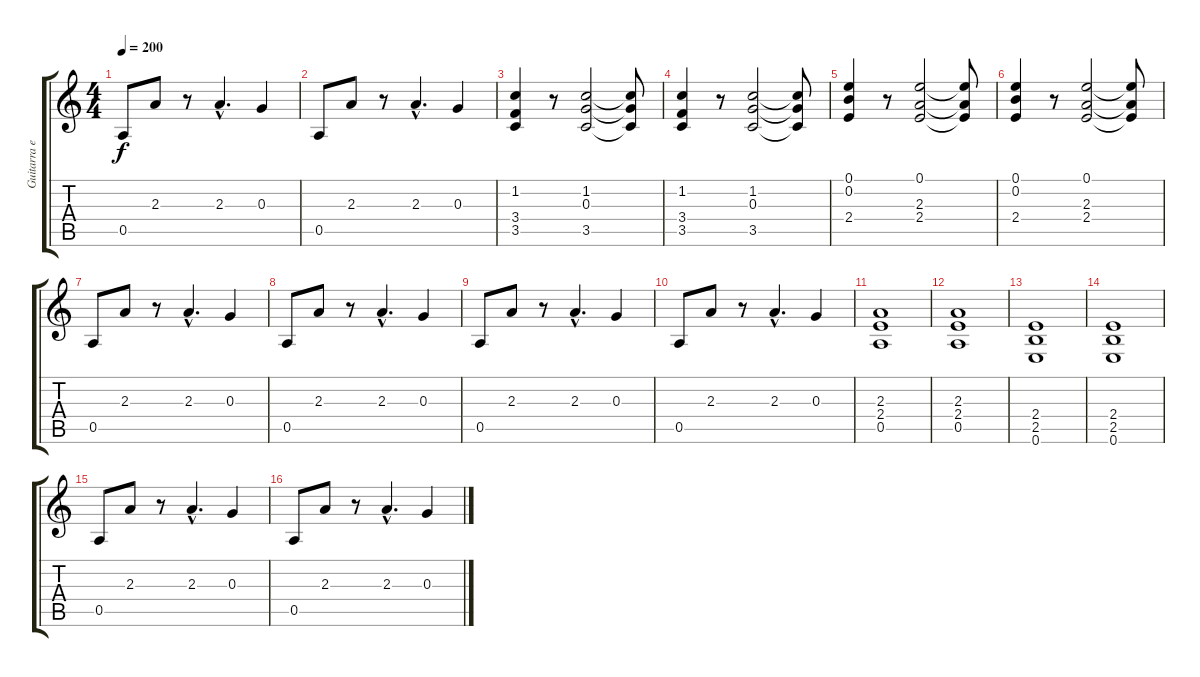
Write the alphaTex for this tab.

\track ("Guitarra eléctrica" "Guitarra e") {instrument distortionguitar}
\staff {score tabs}
\tuning (E4 B3 G3 D3 A2 E2) {hide}
\ts (4 4)
\tempo 200
\clef g2
\ks c
0.5.8{dy f} 2.3.8 r.8 2.3{hac}.4{d} 0.3.4 |
0.5.8 2.3.8 r.8 2.3{hac}.4{d} 0.3.4 |
(1.2 3.4 3.5).4 r.8 (1.2 0.3 3.5).2 (1.2{t} 0.3{t} 3.5{t}).8 |
(1.2 3.4 3.5).4 r.8 (1.2 0.3 3.5).2 (1.2{t} 0.3{t} 3.5{t}).8 |
(0.1 0.2 2.4).4 r.8 (0.1 2.3 2.4).2 (0.1{t} 2.3{t} 2.4{t}).8 |
(0.1 0.2 2.4).4 r.8 (0.1 2.3 2.4).2 (0.1{t} 2.3{t} 2.4{t}).8 |
0.5.8 2.3.8 r.8 2.3{hac}.4{d} 0.3.4 |
0.5.8 2.3.8 r.8 2.3{hac}.4{d} 0.3.4 |
0.5.8 2.3.8 r.8 2.3{hac}.4{d} 0.3.4 |
0.5.8 2.3.8 r.8 2.3{hac}.4{d} 0.3.4 |
(2.3 2.4 0.5).1 |
(2.3 2.4 0.5).1 |
(2.4 2.5 0.6).1 |
(2.4 2.5 0.6).1 |
0.5.8 2.3.8 r.8 2.3{hac}.4{d} 0.3.4 |
0.5.8 2.3.8 r.8 2.3{hac}.4{d} 0.3.4
